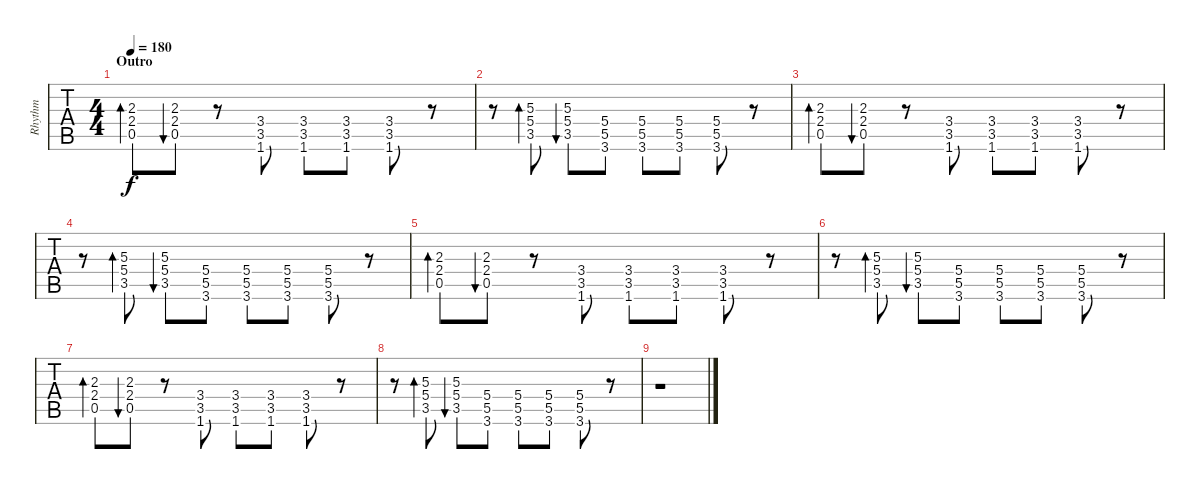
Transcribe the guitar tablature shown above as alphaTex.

\track ("Rhythm" "Rhythm") {instrument overdrivenguitar}
\staff {tabs}
\tuning (E4 B3 G3 D3 A2 E2) {hide}
\ts (4 4)
\section ("" "Outro")
\tempo 180
\clef g2
\ks c
(2.3 2.4 0.5).8{bd 60 dy f balance 12} (2.3 2.4 0.5).8{bu 60} r.8 (3.4 3.5 1.6).8 (3.4 3.5 1.6).8 (3.4 3.5 1.6).8 (3.4 3.5 1.6).8 r.8 |
r.8 (5.3 5.4 3.5).8{bd 60} (5.3 5.4 3.5).8{bu 60} (5.4 5.5 3.6).8 (5.4 5.5 3.6).8 (5.4 5.5 3.6).8 (5.4 5.5 3.6).8 r.8 |
(2.3 2.4 0.5).8{bd 60} (2.3 2.4 0.5).8{bu 60} r.8 (3.4 3.5 1.6).8 (3.4 3.5 1.6).8 (3.4 3.5 1.6).8 (3.4 3.5 1.6).8 r.8 |
r.8 (5.3 5.4 3.5).8{bd 60} (5.3 5.4 3.5).8{bu 60} (5.4 5.5 3.6).8 (5.4 5.5 3.6).8 (5.4 5.5 3.6).8 (5.4 5.5 3.6).8 r.8 |
(2.3 2.4 0.5).8{bd 60 balance 8} (2.3 2.4 0.5).8{bu 60} r.8 (3.4 3.5 1.6).8 (3.4 3.5 1.6).8 (3.4 3.5 1.6).8 (3.4 3.5 1.6).8 r.8 |
r.8 (5.3 5.4 3.5).8{bd 60} (5.3 5.4 3.5).8{bu 60} (5.4 5.5 3.6).8 (5.4 5.5 3.6).8 (5.4 5.5 3.6).8 (5.4 5.5 3.6).8 r.8 |
(2.3 2.4 0.5).8{bd 60} (2.3 2.4 0.5).8{bu 60} r.8 (3.4 3.5 1.6).8 (3.4 3.5 1.6).8 (3.4 3.5 1.6).8 (3.4 3.5 1.6).8 r.8 |
r.8 (5.3 5.4 3.5).8{bd 60} (5.3 5.4 3.5).8{bu 60} (5.4 5.5 3.6).8 (5.4 5.5 3.6).8 (5.4 5.5 3.6).8 (5.4 5.5 3.6).8 r.8 |
r.1
